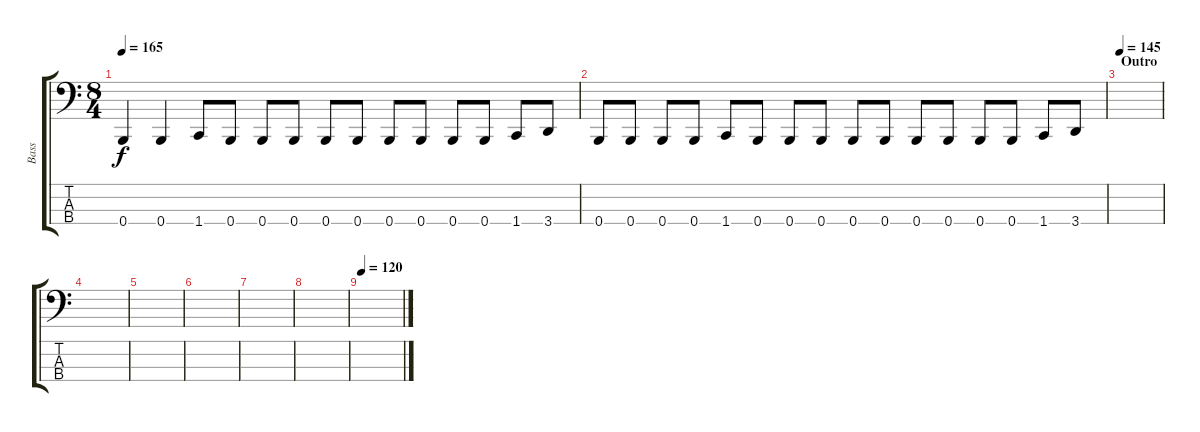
\track ("Bass" "Bass") {instrument electricbassfinger}
\staff {score tabs}
\tuning (E2 B1 Gb1 B0) {hide}
\ts (8 4)
\tempo 165
\clef f4
\ks c
0.4.4{dy f} 0.4.4 1.4.8 0.4.8 0.4.8 0.4.8 0.4.8 0.4.8 0.4.8 0.4.8 0.4.8 0.4.8 1.4.8 3.4.8 |
0.4.8 0.4.8 0.4.8 0.4.8 1.4.8 0.4.8 0.4.8 0.4.8 0.4.8 0.4.8 0.4.8 0.4.8 0.4.8 0.4.8 1.4.8 3.4.8 |
\section ("" "Outro")
\tempo 145
|
|
|
|
|
|
\tempo 120
